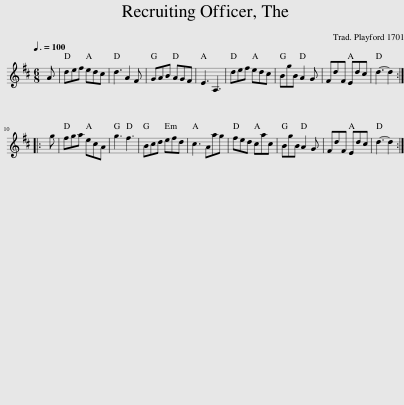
X:1
L:1/8
Q:3/8=100
M:6/8
I:linebreak $
K:D
V:1 treble
V:1
 A | def edc | d3 A2 F | GAB AGF | E3 A,3 | %5
 def edc | BgB A2 G | FdF Edc | d3- d2 ::$ g | %10
 fga ecA | g3 f3 | Bcd efd | c3 Aag | fed cac | %15
 BgB A2 G | FdF Edc | d3- d2 :| %18
